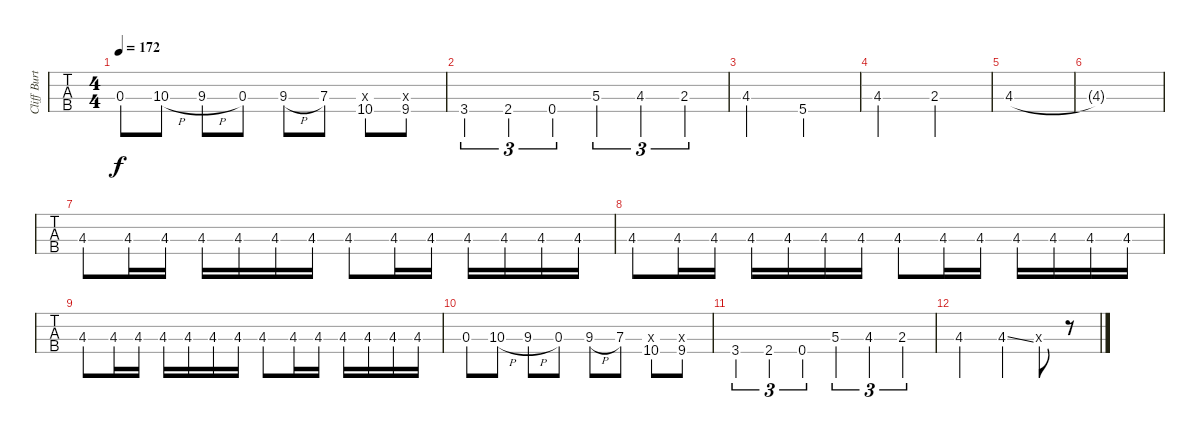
\track ("Cliff Burton" "Cliff Burt") {instrument electricbassfinger}
\staff {tabs}
\tuning (G2 D2 A1 E1) {hide}
\ts (4 4)
\tempo 172
\clef f4
\ks c
0.3.8{dy f} 10.3{h}.8 9.3{h}.8 0.3.8 9.3{h}.8 7.3.8 (0.3{x} 10.4).8 (0.3{x} 9.4).8 |
3.4.4{tu (3 2)} 2.4.4{tu (3 2)} 0.4.4{tu (3 2)} 5.3.4{tu (3 2)} 4.3.4{tu (3 2)} 2.3.4{tu (3 2)} |
4.3.2 5.4.2 |
4.3.2 2.3.2 |
4.3.1 |
4.3{t}.1 |
4.3.8 4.3.16 4.3.16 4.3.16 4.3.16 4.3.16 4.3.16 4.3.8 4.3.16 4.3.16 4.3.16 4.3.16 4.3.16 4.3.16 |
4.3.8 4.3.16 4.3.16 4.3.16 4.3.16 4.3.16 4.3.16 4.3.8 4.3.16 4.3.16 4.3.16 4.3.16 4.3.16 4.3.16 |
4.3.8 4.3.16 4.3.16 4.3.16 4.3.16 4.3.16 4.3.16 4.3.8 4.3.16 4.3.16 4.3.16 4.3.16 4.3.16 4.3.16 |
0.3.8 10.3{h}.8 9.3{h}.8 0.3.8 9.3{h}.8 7.3.8 (0.3{x} 10.4).8 (0.3{x} 9.4).8 |
3.4.4{tu (3 2)} 2.4.4{tu (3 2)} 0.4.4{tu (3 2)} 5.3.4{tu (3 2)} 4.3.4{tu (3 2)} 2.3.4{tu (3 2)} |
4.3.2 4.3{ss}.4 0.3{x}.8 r.8
